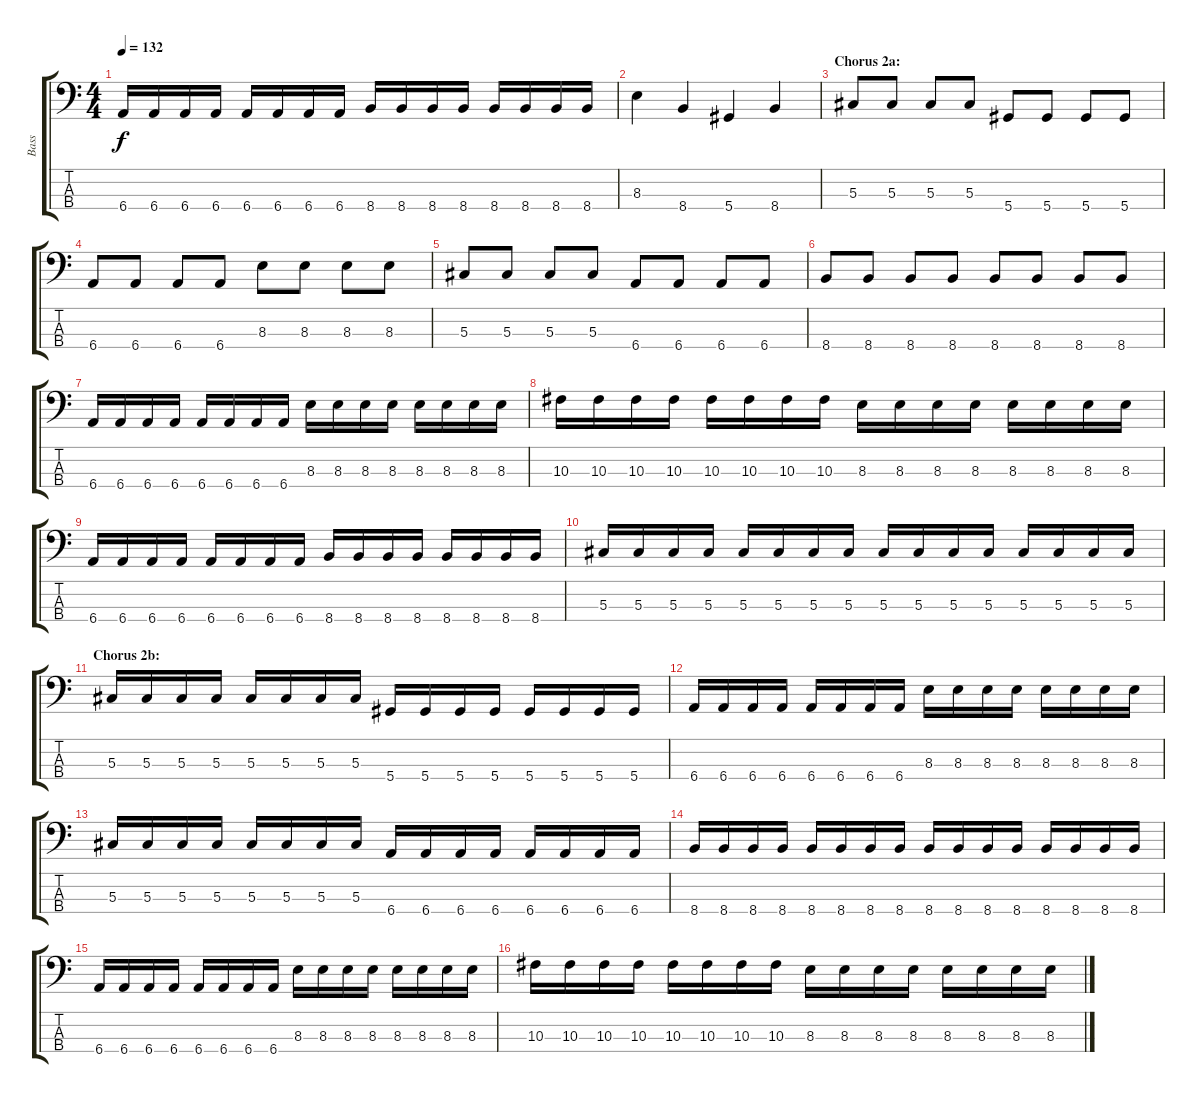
\track ("Bass" "Bass") {instrument electricbassfinger}
\staff {score tabs}
\tuning (Gb2 Db2 Ab1 Eb1) {hide}
\ts (4 4)
\tempo 132
\clef f4
\ks c
6.4.16{dy f} 6.4.16 6.4.16 6.4.16 6.4.16 6.4.16 6.4.16 6.4.16 8.4.16 8.4.16 8.4.16 8.4.16 8.4.16 8.4.16 8.4.16 8.4.16 |
8.3.4 8.4.4 5.4.4 8.4.4 |
\section ("" "Chorus 2a:")
5.3.8 5.3.8 5.3.8 5.3.8 5.4.8 5.4.8 5.4.8 5.4.8 |
6.4.8 6.4.8 6.4.8 6.4.8 8.3.8 8.3.8 8.3.8 8.3.8 |
5.3.8 5.3.8 5.3.8 5.3.8 6.4.8 6.4.8 6.4.8 6.4.8 |
8.4.8 8.4.8 8.4.8 8.4.8 8.4.8 8.4.8 8.4.8 8.4.8 |
6.4.16 6.4.16 6.4.16 6.4.16 6.4.16 6.4.16 6.4.16 6.4.16 8.3.16 8.3.16 8.3.16 8.3.16 8.3.16 8.3.16 8.3.16 8.3.16 |
10.3.16 10.3.16 10.3.16 10.3.16 10.3.16 10.3.16 10.3.16 10.3.16 8.3.16 8.3.16 8.3.16 8.3.16 8.3.16 8.3.16 8.3.16 8.3.16 |
6.4.16 6.4.16 6.4.16 6.4.16 6.4.16 6.4.16 6.4.16 6.4.16 8.4.16 8.4.16 8.4.16 8.4.16 8.4.16 8.4.16 8.4.16 8.4.16 |
5.3.16 5.3.16 5.3.16 5.3.16 5.3.16 5.3.16 5.3.16 5.3.16 5.3.16 5.3.16 5.3.16 5.3.16 5.3.16 5.3.16 5.3.16 5.3.16 |
\section ("" "Chorus 2b:")
5.3.16 5.3.16 5.3.16 5.3.16 5.3.16 5.3.16 5.3.16 5.3.16 5.4.16 5.4.16 5.4.16 5.4.16 5.4.16 5.4.16 5.4.16 5.4.16 |
6.4.16 6.4.16 6.4.16 6.4.16 6.4.16 6.4.16 6.4.16 6.4.16 8.3.16 8.3.16 8.3.16 8.3.16 8.3.16 8.3.16 8.3.16 8.3.16 |
5.3.16 5.3.16 5.3.16 5.3.16 5.3.16 5.3.16 5.3.16 5.3.16 6.4.16 6.4.16 6.4.16 6.4.16 6.4.16 6.4.16 6.4.16 6.4.16 |
8.4.16 8.4.16 8.4.16 8.4.16 8.4.16 8.4.16 8.4.16 8.4.16 8.4.16 8.4.16 8.4.16 8.4.16 8.4.16 8.4.16 8.4.16 8.4.16 |
6.4.16 6.4.16 6.4.16 6.4.16 6.4.16 6.4.16 6.4.16 6.4.16 8.3.16 8.3.16 8.3.16 8.3.16 8.3.16 8.3.16 8.3.16 8.3.16 |
10.3.16 10.3.16 10.3.16 10.3.16 10.3.16 10.3.16 10.3.16 10.3.16 8.3.16 8.3.16 8.3.16 8.3.16 8.3.16 8.3.16 8.3.16 8.3.16
